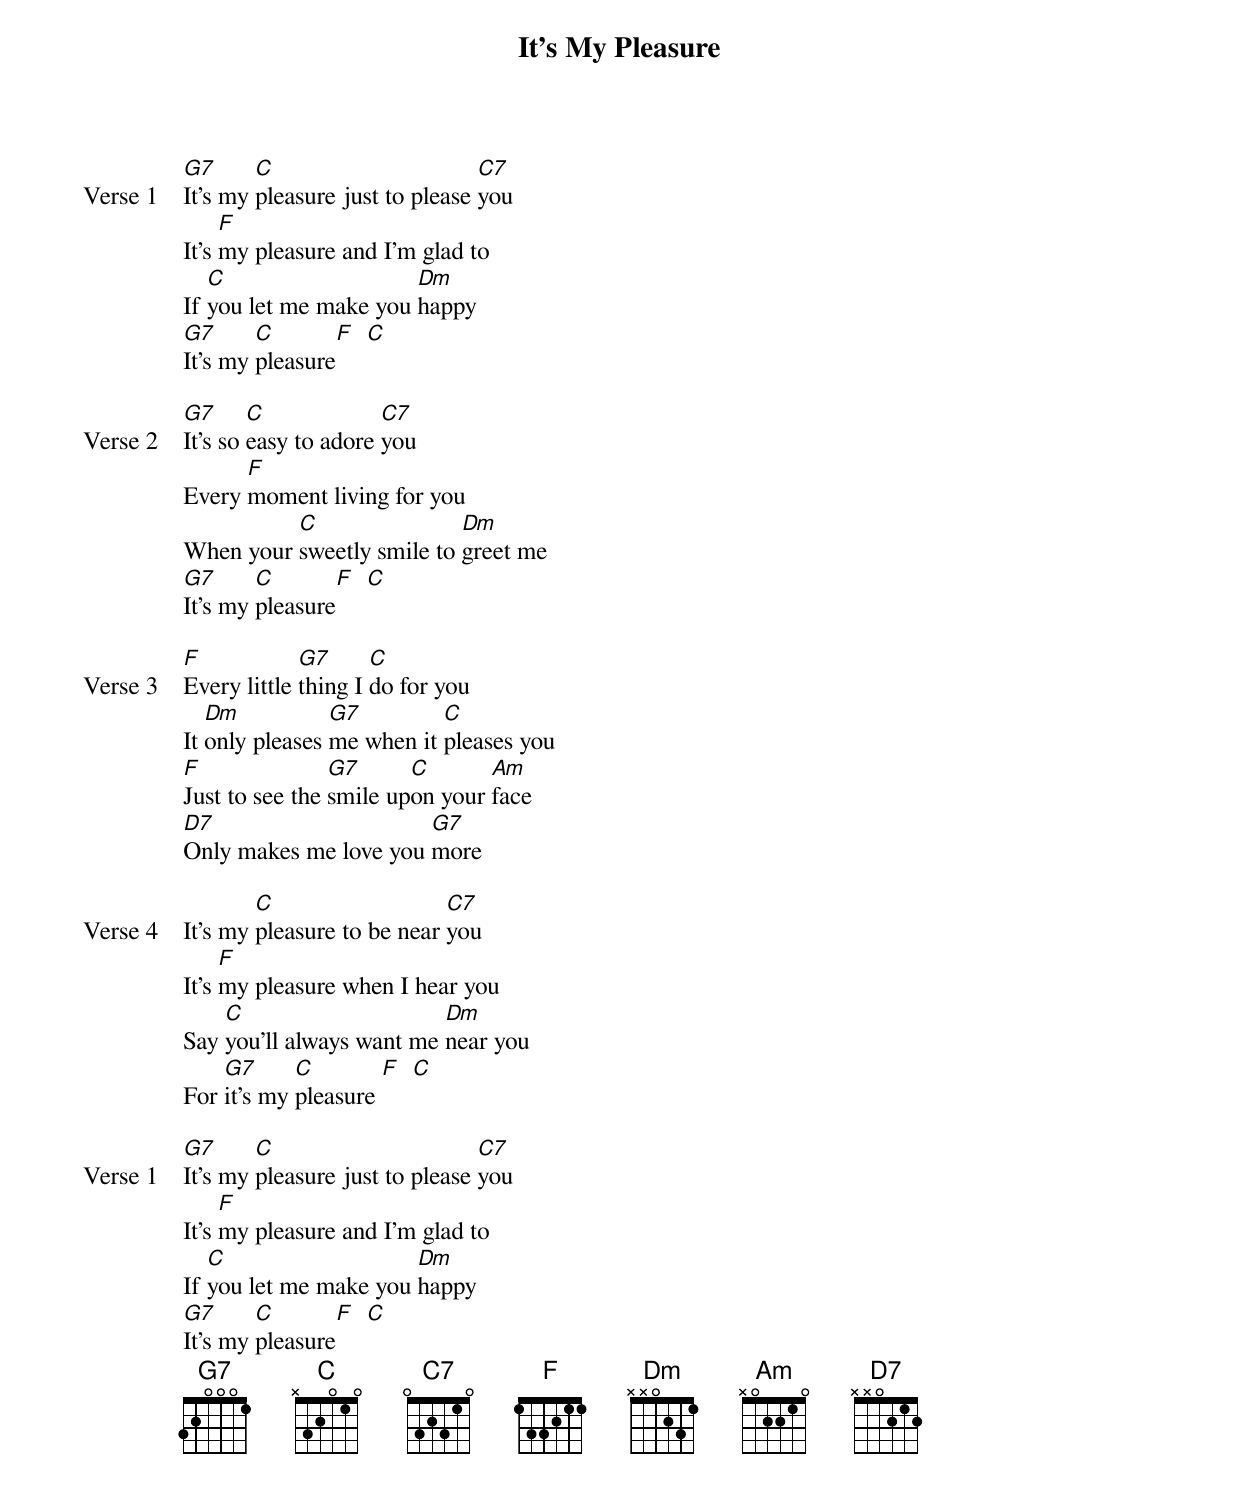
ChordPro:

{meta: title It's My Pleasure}
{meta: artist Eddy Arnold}
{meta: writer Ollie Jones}

{start_of_verse: Verse 1}
[G7]It's my [C]pleasure just to please [C7]you
It's [F]my pleasure and I'm glad to
If [C]you let me make you [Dm]happy
[G7]It's my [C]pleasure[F]  [C]
{end_of_verse}

{start_of_verse: Verse 2}
[G7]It's so [C]easy to adore [C7]you
Every [F]moment living for you
When your [C]sweetly smile to [Dm]greet me
[G7]It's my [C]pleasure[F]  [C]
{end_of_verse}

{start_of_verse: Verse 3}
[F]Every little [G7]thing I [C]do for you
It [Dm]only pleases [G7]me when it [C]pleases you
[F]Just to see the [G7]smile up[C]on your [Am]face
[D7]Only makes me love you [G7]more
{end_of_verse}

{start_of_verse: Verse 4}
It's my [C]pleasure to be near [C7]you
It's [F]my pleasure when I hear you
Say [C]you'll always want me [Dm]near you
For [G7]it's my [C]pleasure [F]  [C]
{end_of_verse}

{start_of_verse: Verse 1}
[G7]It's my [C]pleasure just to please [C7]you
It's [F]my pleasure and I'm glad to
If [C]you let me make you [Dm]happy
[G7]It's my [C]pleasure[F]  [C]
{end_of_verse}
